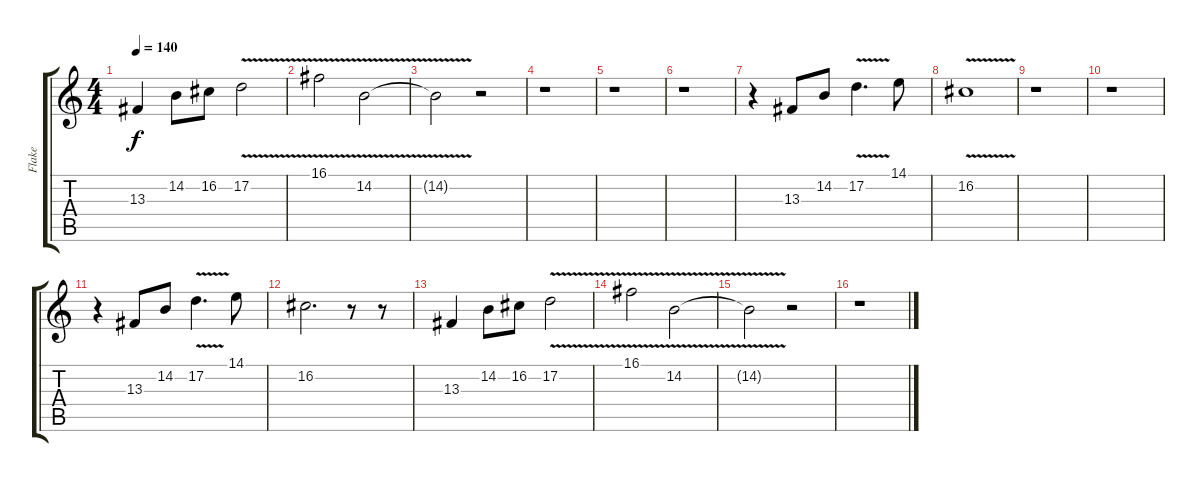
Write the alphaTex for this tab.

\track ("Flake" "Flake") {instrument pad4choir}
\staff {score tabs}
\tuning (D4 A3 F3 C3 G2 D2) {hide}
\ts (4 4)
\tempo 140
\clef g2
\ks c
13.3.4{dy f} 14.2.8 16.2.8 17.2{v}.2 |
16.1{v}.2 14.2{v}.2{volume 5} |
14.2{t}.2 r.2 |
r.1 |
r.1 |
r.1{volume 13} |
r.4 13.3.8 14.2.8 17.2{v}.4{d} 14.1.8 |
16.2{v}.1{volume 5} |
r.1 |
r.1{volume 13} |
r.4 13.3.8 14.2.8 17.2{v}.4{d} 14.1.8 |
16.2.2{d volume 7} r.8 r.8{volume 13} |
13.3.4 14.2.8 16.2.8 17.2{v}.2 |
16.1{v}.2 14.2{v}.2{volume 5} |
14.2{t}.2 r.2 |
r.1{volume 13}
